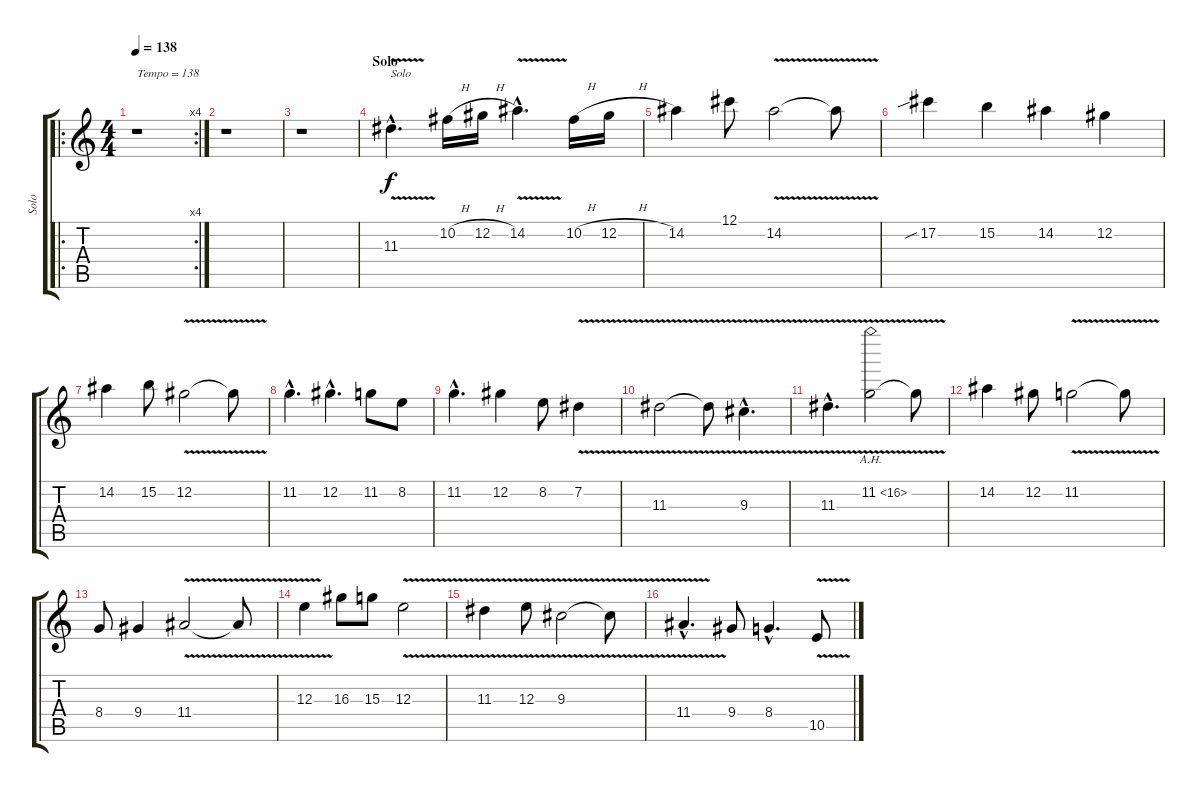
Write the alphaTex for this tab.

\track ("Solo" "Solo") {instrument distortionguitar}
\staff {score tabs}
\tuning (Db4 Ab3 E3 B2 Gb2 Db2) {hide}
\ro
\rc 4
\ts (4 4)
\tempo 138
\clef g2
\ks c
r.1{txt "Tempo = 138" dy f instrument distortionguitar} |
r.1 |
r.1 |
\section ("" "Solo")
11.3{v hac}.4{d txt "Solo"} 10.2{h}.16 12.2{h}.16 14.2{v hac}.4{d} 10.2{h}.16 12.2{h}.16 |
14.2.4 12.1.8 14.2{v}.2 14.2{t}.8 |
17.2{sib}.4 15.2.4 14.2.4 12.2.4 |
14.2.4 15.2.8 12.2{v}.2 12.2{t}.8 |
11.2{hac}.4{d} 12.2{hac}.4{d} 11.2.8 8.2.8 |
11.2{hac}.4{d} 12.2.4 8.2.8 7.2{v}.4 |
11.3{v}.2 11.3{t}.8 9.3{v hac}.4{d} |
11.3{v hac}.4{d} 11.2{ah 5 v}.2 11.2{t}.8 |
14.2.4 12.2.8 11.2{v}.2 11.2{t}.8 |
8.4.8 9.4.4 11.4{v}.2 11.4{t}.8 |
12.3{v}.4 16.3.8 15.3.8 12.3{v}.2 |
11.3{v}.4 12.3{v}.8 9.3{v}.2 9.3{t}.8 |
11.4{v hac}.4{d} 9.4.8 8.4{hac}.4{d} 10.5{v}.8
